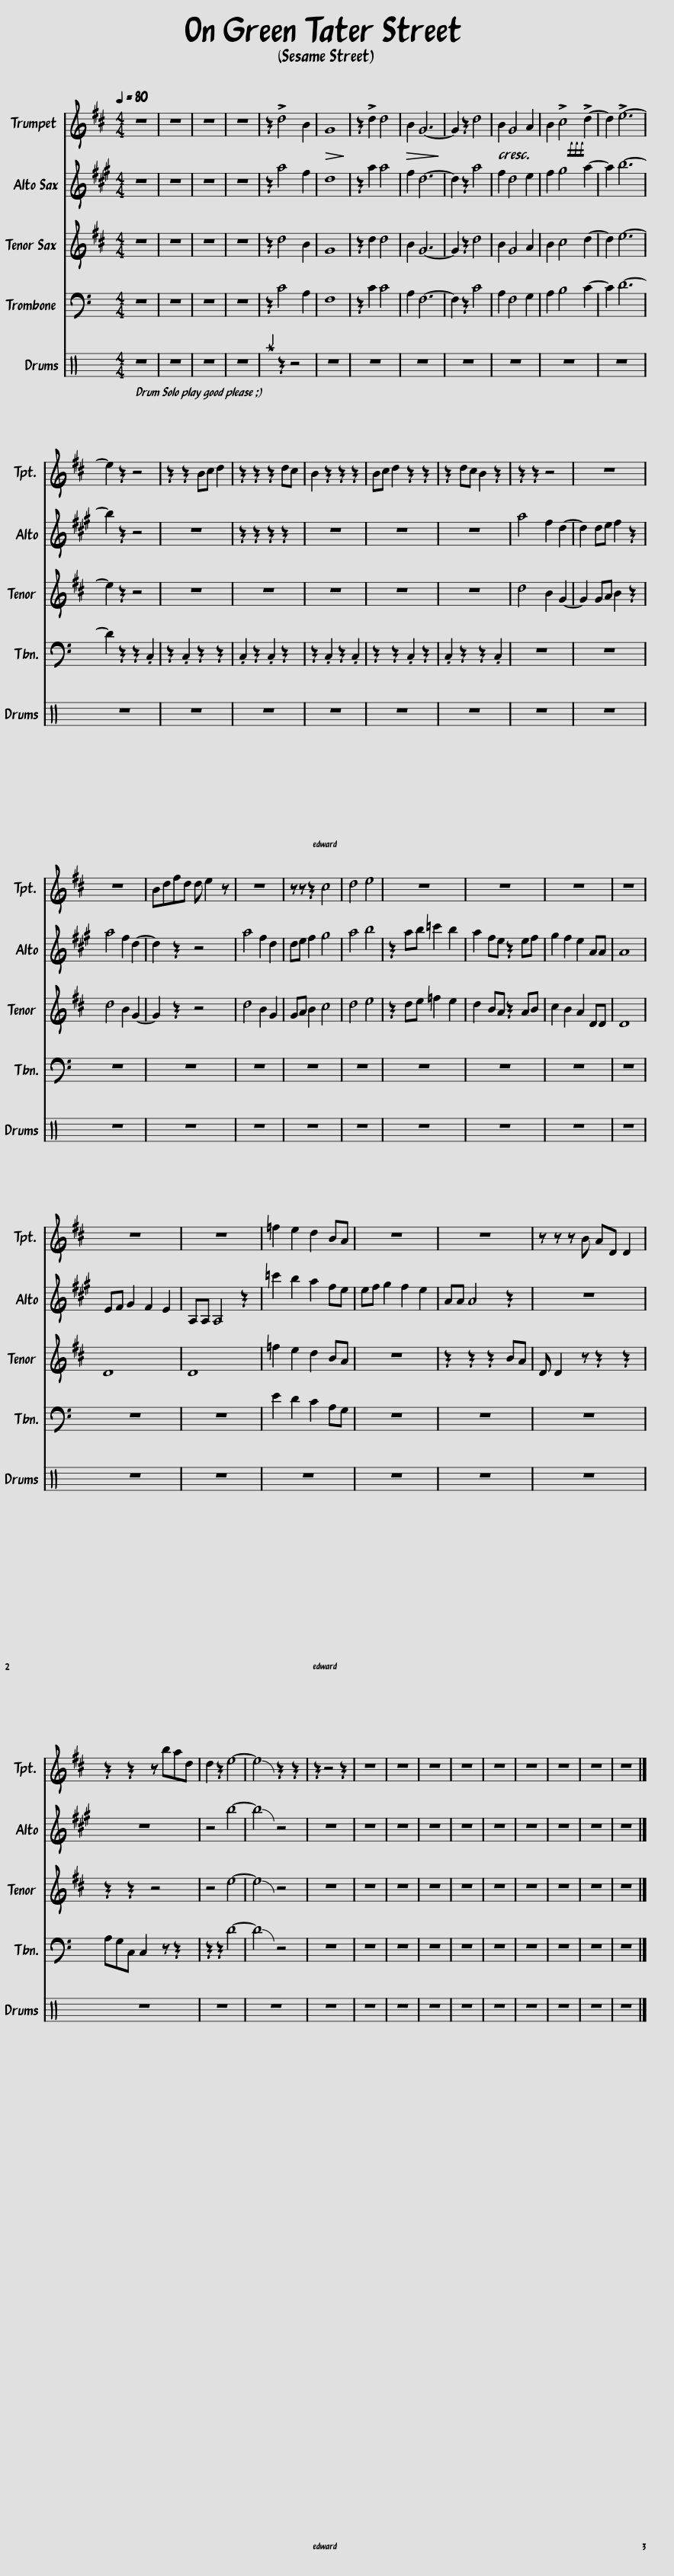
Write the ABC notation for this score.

X:1
%%score 1 2 3 4 5
L:1/8
Q:1/4=80
M:4/4
I:linebreak $
K:C
V:1 treble transpose=-2
V:2 treble transpose=-9
V:3 treble transpose=-14
V:4 bass
V:5 perc
K:none
V:1
[K:D] z8 | z8 | z8 | z8 | z2 !>!d4 B2 | %5
!>(! G8!>)! | z2 !>!d2 d4 |!>(! B2 G6-!>)! | G2 z2 d4 | B2 G4 A2 | %10
 B2 !>!c4 !>!d2-!fff! | d2 !>!e6- |$ e2 z2 z4 | z2 z2 Bc d2 | z2 z2 z2 dc | %15
 B2 z2 z2 z2 | Bc d2 z2 z2 | z2 dc B2 z2 | z2 z2 z4 | z8 |$ %20
 z8 | Bdfd d e2 z | z8 | z z z2 c4 | d4 e4 | %25
 z8 | z8 | z8 | z8 |$ z8 | %30
 z8 | =f2 e2 d2 BA | z8 | z8 | z z z B AD D2 |$ %35
 z2 z2 z bad | d2 z2 e4- | e4 z2 z2 | z2 z4 z2 | z8 | %40
 z8 | z8 | z8 | z8 | z8 | %45
 z8 | z8 | z8 |] %48
V:2
[K:A] z8 | z8 | z8 | z8 | z2 a4 f2 | %5
 d8 | z2 a2 a4 | f2 d6- | d2 z2 a4 | f2 d4 e2 | %10
 f2 g4 a2- | a2 b6- |$ b2 z2 z4 | z8 | z2 z2 z2 z2 | %15
 z8 | z8 | z8 | a4 f2 d2- | d2 de f2 z2 |$ %20
 a4 f2 d2- | d2 z2 z4 | a4 f2 d2 | de f2 g4 | a4 b4 | %25
 z2 ab =c'2 b2 | a2 fe z2 ef | g2 f2 e2 AA | A8 |$ EF G2 F2 E2 | %30
 A,A, A,4 z2 | =c'2 b2 a2 fe | ef g2 f2 e2 | AA A4 z2 | z8 |$ %35
 z8 | z4 b4- | b4 z4 | z8 | z8 | %40
 z8 | z8 | z8 | z8 | z8 | %45
 z8 | z8 | z8 |] %48
V:3
[K:D] z8 | z8 | z8 | z8 | z2 d4 B2 | %5
 G8 | z2 d2 d4 | B2 G6- | G2 z2 d4 | B2 G4 A2 | %10
 B2 c4 d2- | d2 e6- |$ e2 z2 z4 | z8 | z8 | %15
 z8 | z8 | z8 | d4 B2 G2- | G2 GA B2 z2 |$ %20
 d4 B2 G2- | G2 z2 z4 | d4 B2 G2 | GA B2 c4 | d4 e4 | %25
 z2 de =f2 e2 | d2 BA z2 AB | c2 B2 A2 DD | D8 |$ D8 | %30
 D8 | =f2 e2 d2 BA | z8 | z2 z2 z2 BA | D D2 z z2 z2 |$ %35
 z2 z2 z4 | z4 e4- | e4 z4 | z8 | z8 | %40
 z8 | z8 | z8 | z8 | z8 | %45
 z8 | z8 | z8 |] %48
V:4
 z8 | z8 | z8 | z8 | z2 C4 A,2 | %5
 F,8 | z2 C2 C4 | A,2 F,6- | F,2 z2 C4 | A,2 F,4 G,2 | %10
 A,2 B,4 C2- | C2 D6- |$ D2 z2 z2 .C,2 | z2 .C,2 z2 z2 | .C,2 z2 .C,2 z2 | %15
 z2 .C,2 z2 .C,2 | z2 z2 .C,2 z2 | .C,2 z2 z2 .C,2 | z8 | z8 |$ %20
 z8 | z8 | z8 | z8 | z8 | %25
 z8 | z8 | z8 | z8 |$ z8 | %30
 z8 | E2 D2 C2 A,G, | z8 | z8 | z8 |$ %35
 A,G,C, C,2 z z2 | z2 z2 D4- | D4 z4 | z8 | z8 | %40
 z8 | z8 | z8 | z8 | z8 | %45
 z8 | z8 | z8 |] %48
V:5
 z8 | z8 | z8 | z8 | ^a2 z2 z4 | %5
 z8 | z8 | z8 | z8 | z8 | %10
 z8 | z8 |$ z8 | z8 | z8 | %15
 z8 | z8 | z8 | z8 | z8 |$ %20
 z8 | z8 | z8 | z8 | z8 | %25
 z8 | z8 | z8 | z8 |$ z8 | %30
 z8 | z8 | z8 | z8 | z8 |$ %35
 z8 | z8 | z8 | z8 | z8 | %40
 z8 | z8 | z8 | z8 | z8 | %45
 z8 | z8 | z8 |] %48
